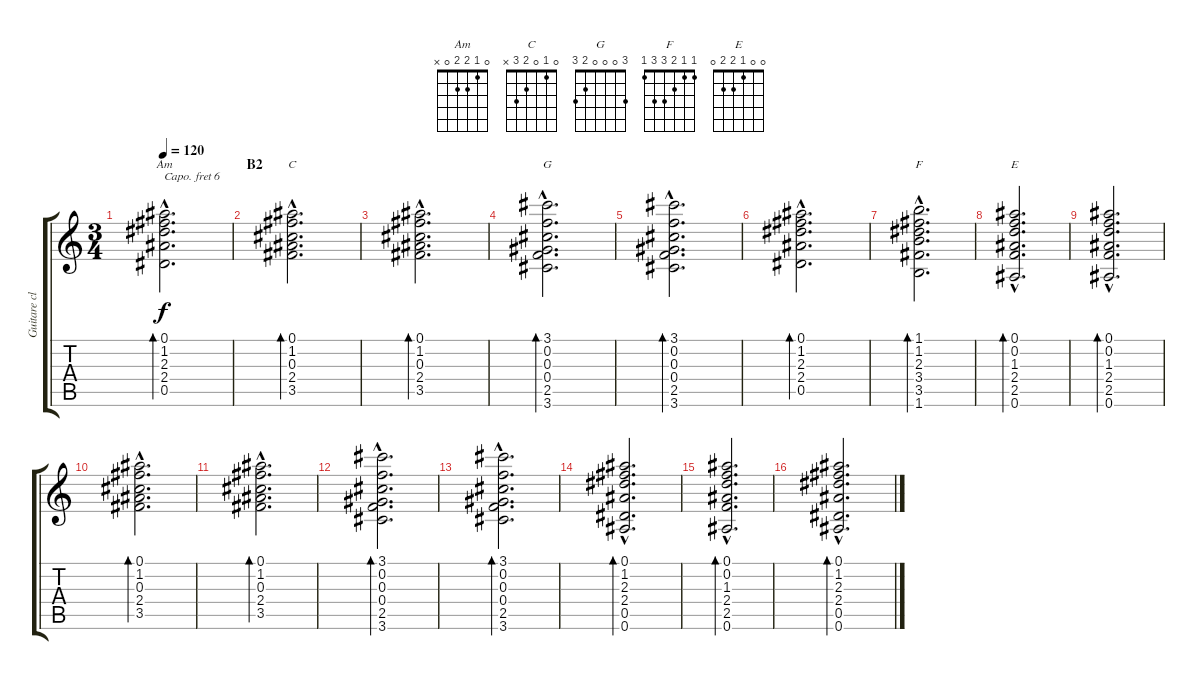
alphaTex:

\track ("Guitare classique (capo+6)" "Guitare cl") {instrument acousticguitarnylon}
\staff {score tabs}
\capo 6
\tuning (E4 B3 G3 D3 A2 E2) {hide}
\chord ("Am" 0 1 2 2 0 x)
\chord ("C" 0 1 0 2 3 x)
\chord ("G" 3 0 0 0 2 3)
\chord ("F" 1 1 2 3 3 1)
\chord ("E" 0 0 1 2 2 0)
\ts (3 4)
\tempo 120
\clef g2
\ks c
(0.1{hac} 1.2{hac} 2.3{hac} 2.4{hac} 0.5{hac}).2{d bd 60 ch "Am" dy f} |
\section ("" "B2")
(0.1{hac} 1.2{hac} 0.3{hac} 2.4{hac} 3.5{hac}).2{d bd 60 ch "C"} |
(0.1{hac} 1.2{hac} 0.3{hac} 2.4{hac} 3.5{hac}).2{d bd 60} |
(3.1{hac} 0.2{hac} 0.3{hac} 0.4{hac} 2.5{hac} 3.6{hac}).2{d bd 60 ch "G"} |
(3.1{hac} 0.2{hac} 0.3{hac} 0.4{hac} 2.5{hac} 3.6{hac}).2{d bd 60} |
(0.1{hac} 1.2{hac} 2.3{hac} 2.4{hac} 0.5{hac}).2{d bd 60} |
(1.1{hac} 1.2{hac} 2.3{hac} 3.4{hac} 3.5{hac} 1.6{hac}).2{d bd 60 ch "F"} |
(0.1{hac} 0.2{hac} 1.3{hac} 2.4{hac} 2.5{hac} 0.6{hac}).2{d bd 60 ch "E"} |
(0.1{hac} 0.2{hac} 1.3{hac} 2.4{hac} 2.5{hac} 0.6{hac}).2{d bd 60} |
(0.1{hac} 1.2{hac} 0.3{hac} 2.4{hac} 3.5{hac}).2{d bd 60} |
(0.1{hac} 1.2{hac} 0.3{hac} 2.4{hac} 3.5{hac}).2{d bd 60} |
(3.1{hac} 0.2{hac} 0.3{hac} 0.4{hac} 2.5{hac} 3.6{hac}).2{d bd 60} |
(3.1{hac} 0.2{hac} 0.3{hac} 0.4{hac} 2.5{hac} 3.6{hac}).2{d bd 60} |
(0.1{hac} 1.2{hac} 2.3{hac} 2.4{hac} 0.5{hac} 0.6{hac}).2{d bd 60} |
(0.1{hac} 0.2{hac} 1.3{hac} 2.4{hac} 2.5{hac} 0.6{hac}).2{d bd 60} |
(0.1{hac} 1.2{hac} 2.3{hac} 2.4{hac} 0.5{hac} 0.6{hac}).2{d bd 60}
